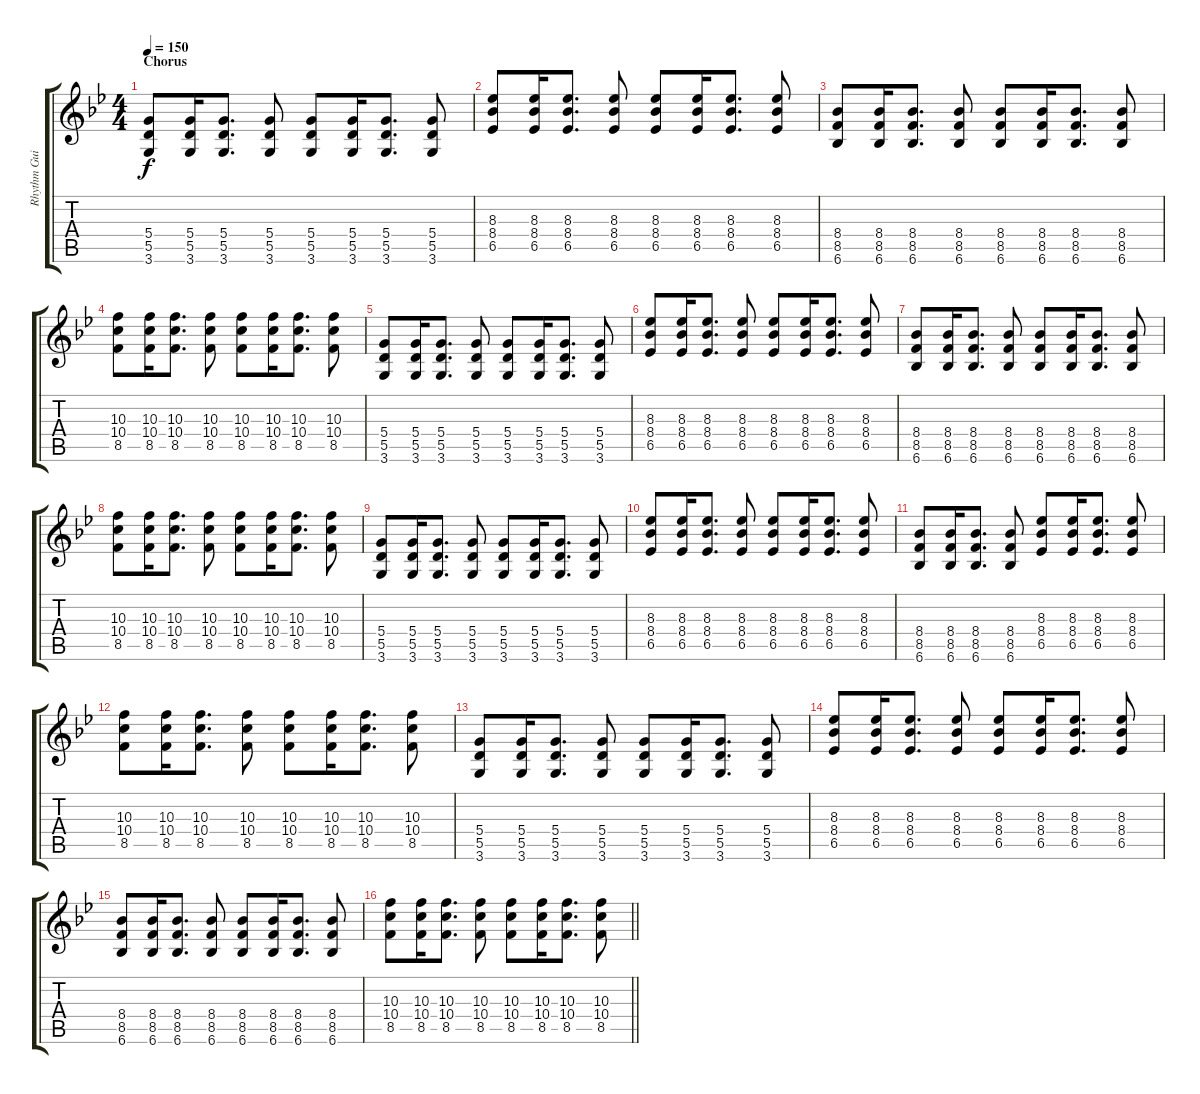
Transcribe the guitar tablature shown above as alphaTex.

\track ("Rhythm Guitar" "Rhythm Gui") {instrument overdrivenguitar}
\staff {score tabs}
\tuning (E4 B3 G3 D3 A2 E2) {hide}
\ts (4 4)
\section ("" "Chorus")
\tempo 150
\clef g2
\ks bb
(5.4 5.5 3.6).8{dy f} (5.4 5.5 3.6).16 (5.4 5.5 3.6).8{d} (5.4 5.5 3.6).8 (5.4 5.5 3.6).8 (5.4 5.5 3.6).16 (5.4 5.5 3.6).8{d} (5.4 5.5 3.6).8 |
(8.3 8.4 6.5).8 (8.3 8.4 6.5).16 (8.3 8.4 6.5).8{d} (8.3 8.4 6.5).8 (8.3 8.4 6.5).8 (8.3 8.4 6.5).16 (8.3 8.4 6.5).8{d} (8.3 8.4 6.5).8 |
(8.4 8.5 6.6).8 (8.4 8.5 6.6).16 (8.4 8.5 6.6).8{d} (8.4 8.5 6.6).8 (8.4 8.5 6.6).8 (8.4 8.5 6.6).16 (8.4 8.5 6.6).8{d} (8.4 8.5 6.6).8 |
(10.3 10.4 8.5).8 (10.3 10.4 8.5).16 (10.3 10.4 8.5).8{d} (10.3 10.4 8.5).8 (10.3 10.4 8.5).8 (10.3 10.4 8.5).16 (10.3 10.4 8.5).8{d} (10.3 10.4 8.5).8 |
(5.4 5.5 3.6).8 (5.4 5.5 3.6).16 (5.4 5.5 3.6).8{d} (5.4 5.5 3.6).8 (5.4 5.5 3.6).8 (5.4 5.5 3.6).16 (5.4 5.5 3.6).8{d} (5.4 5.5 3.6).8 |
(8.3 8.4 6.5).8 (8.3 8.4 6.5).16 (8.3 8.4 6.5).8{d} (8.3 8.4 6.5).8 (8.3 8.4 6.5).8 (8.3 8.4 6.5).16 (8.3 8.4 6.5).8{d} (8.3 8.4 6.5).8 |
(8.4 8.5 6.6).8 (8.4 8.5 6.6).16 (8.4 8.5 6.6).8{d} (8.4 8.5 6.6).8 (8.4 8.5 6.6).8 (8.4 8.5 6.6).16 (8.4 8.5 6.6).8{d} (8.4 8.5 6.6).8 |
(10.3 10.4 8.5).8 (10.3 10.4 8.5).16 (10.3 10.4 8.5).8{d} (10.3 10.4 8.5).8 (10.3 10.4 8.5).8 (10.3 10.4 8.5).16 (10.3 10.4 8.5).8{d} (10.3 10.4 8.5).8 |
(5.4 5.5 3.6).8 (5.4 5.5 3.6).16 (5.4 5.5 3.6).8{d} (5.4 5.5 3.6).8 (5.4 5.5 3.6).8 (5.4 5.5 3.6).16 (5.4 5.5 3.6).8{d} (5.4 5.5 3.6).8 |
(8.3 8.4 6.5).8 (8.3 8.4 6.5).16 (8.3 8.4 6.5).8{d} (8.3 8.4 6.5).8 (8.3 8.4 6.5).8 (8.3 8.4 6.5).16 (8.3 8.4 6.5).8{d} (8.3 8.4 6.5).8 |
(8.4 8.5 6.6).8 (8.4 8.5 6.6).16 (8.4 8.5 6.6).8{d} (8.4 8.5 6.6).8 (8.3 8.4 6.5).8 (8.3 8.4 6.5).16 (8.3 8.4 6.5).8{d} (8.3 8.4 6.5).8 |
(10.3 10.4 8.5).8 (10.3 10.4 8.5).16 (10.3 10.4 8.5).8{d} (10.3 10.4 8.5).8 (10.3 10.4 8.5).8 (10.3 10.4 8.5).16 (10.3 10.4 8.5).8{d} (10.3 10.4 8.5).8 |
(5.4 5.5 3.6).8 (5.4 5.5 3.6).16 (5.4 5.5 3.6).8{d} (5.4 5.5 3.6).8 (5.4 5.5 3.6).8 (5.4 5.5 3.6).16 (5.4 5.5 3.6).8{d} (5.4 5.5 3.6).8 |
(8.3 8.4 6.5).8 (8.3 8.4 6.5).16 (8.3 8.4 6.5).8{d} (8.3 8.4 6.5).8 (8.3 8.4 6.5).8 (8.3 8.4 6.5).16 (8.3 8.4 6.5).8{d} (8.3 8.4 6.5).8 |
(8.4 8.5 6.6).8 (8.4 8.5 6.6).16 (8.4 8.5 6.6).8{d} (8.4 8.5 6.6).8 (8.4 8.5 6.6).8 (8.4 8.5 6.6).16 (8.4 8.5 6.6).8{d} (8.4 8.5 6.6).8 |
\barLineRight lightlight
(10.3 10.4 8.5).8 (10.3 10.4 8.5).16 (10.3 10.4 8.5).8{d} (10.3 10.4 8.5).8 (10.3 10.4 8.5).8 (10.3 10.4 8.5).16 (10.3 10.4 8.5).8{d} (10.3 10.4 8.5).8
